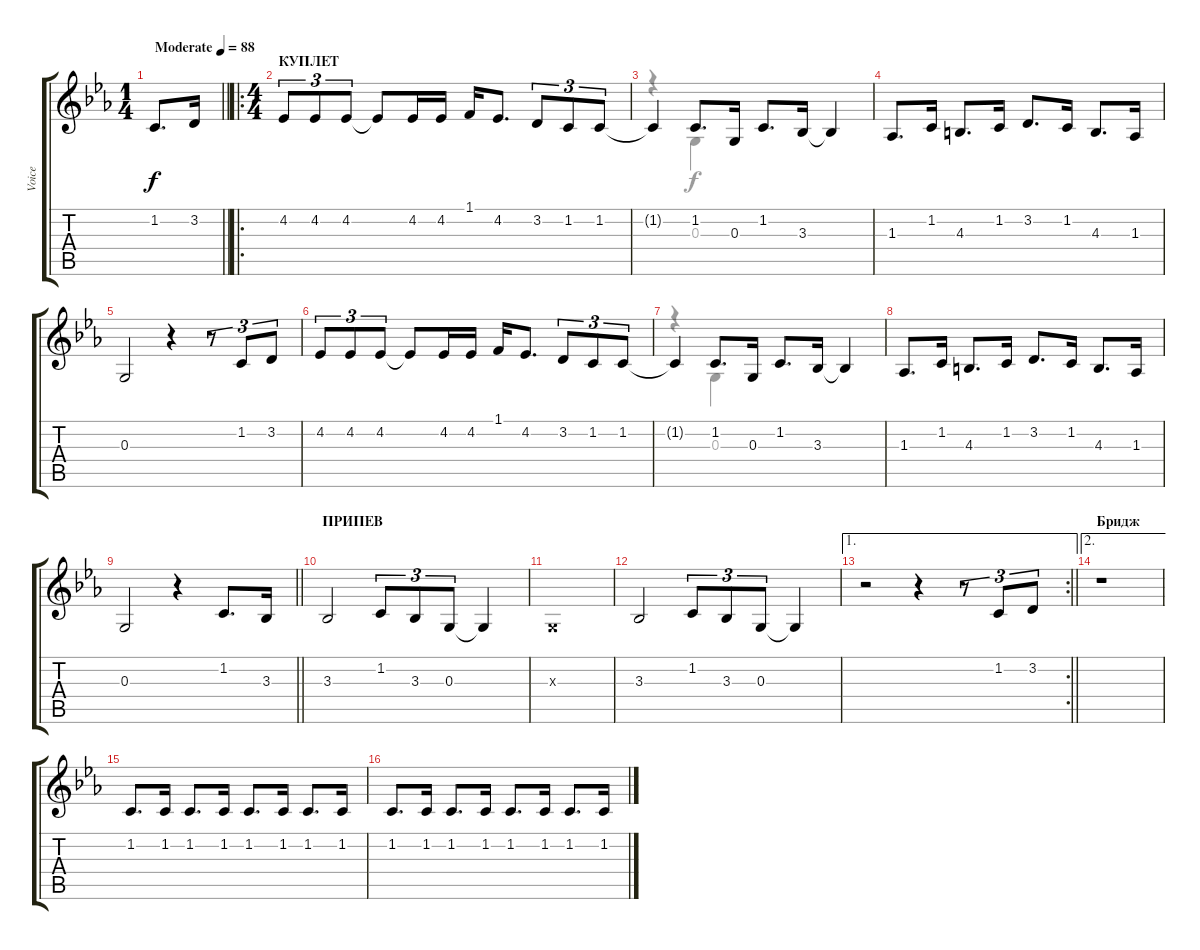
\track ("Voice" "Voice") {instrument lead6voice}
\staff {score tabs}
\tuning (E4 B3 G3 D3 A2 E2) {hide}
\voice
\ts (1 4)
\tempo (88 "Moderate")
\clef g2
\barLineRight lightlight
\ks cminor
1.2.8{d dy f instrument lead6voice} 3.2.16 |
\ro
\ts (4 4)
\section ("" "КУПЛЕТ")
4.2.8{tu (3 2)} 4.2.8{tu (3 2)} 4.2.8{tu (3 2)} 4.2{t}.8 4.2.16 4.2.16 1.1.16 4.2.8{d} 3.2.8{tu (3 2)} 1.2.8{tu (3 2)} 1.2.8{tu (3 2)} |
1.2{t}.4 1.2.8{d} 0.3.16 1.2.8{d} 3.3.16 3.3{t}.4 |
1.3.8{d} 1.2.16 4.3.8{d} 1.2.16 3.2.8{d} 1.2.16 4.3.8{d} 1.3.16 |
0.3.2 r.4 r.8{tu (3 2)} 1.2.8{tu (3 2)} 3.2.8{tu (3 2)} |
4.2.8{tu (3 2)} 4.2.8{tu (3 2)} 4.2.8{tu (3 2)} 4.2{t}.8 4.2.16 4.2.16 1.1.16 4.2.8{d} 3.2.8{tu (3 2)} 1.2.8{tu (3 2)} 1.2.8{tu (3 2)} |
1.2{t}.4 1.2.8{d} 0.3.16 1.2.8{d} 3.3.16 3.3{t}.4 |
1.3.8{d} 1.2.16 4.3.8{d} 1.2.16 3.2.8{d} 1.2.16 4.3.8{d} 1.3.16 |
\barLineRight lightlight
0.3.2 r.4 1.2.8{d} 3.3.16 |
\section ("" "ПРИПЕВ")
3.3.2 1.2.8{tu (3 2)} 3.3.8{tu (3 2)} 0.3.8{tu (3 2)} 0.3{t}.4 |
0.3{x}.1 |
3.3.2 1.2.8{tu (3 2)} 3.3.8{tu (3 2)} 0.3.8{tu (3 2)} 0.3{t}.4 |
\ae 1
\rc 2
\barLineRight lightlight
r.2 r.4 r.8{tu (3 2)} 1.2.8{tu (3 2)} 3.2.8{tu (3 2)} |
\ae 2
\section ("" "Бридж")
r.1 |
1.2.8{d} 1.2.16 1.2.8{d} 1.2.16 1.2.8{d} 1.2.16 1.2.8{d} 1.2.16 |
1.2.8{d} 1.2.16 1.2.8{d} 1.2.16 1.2.8{d} 1.2.16 1.2.8{d} 1.2.16
\voice
\clef g2
\ottava regular
\simile none
\barLineRight lightlight
\ks cminor
|
|
r.4 0.3.4 |
|
|
|
r.4 0.3.4 |
|
\barLineRight lightlight
|
|
|
|
\barLineRight lightlight
|
|
|
